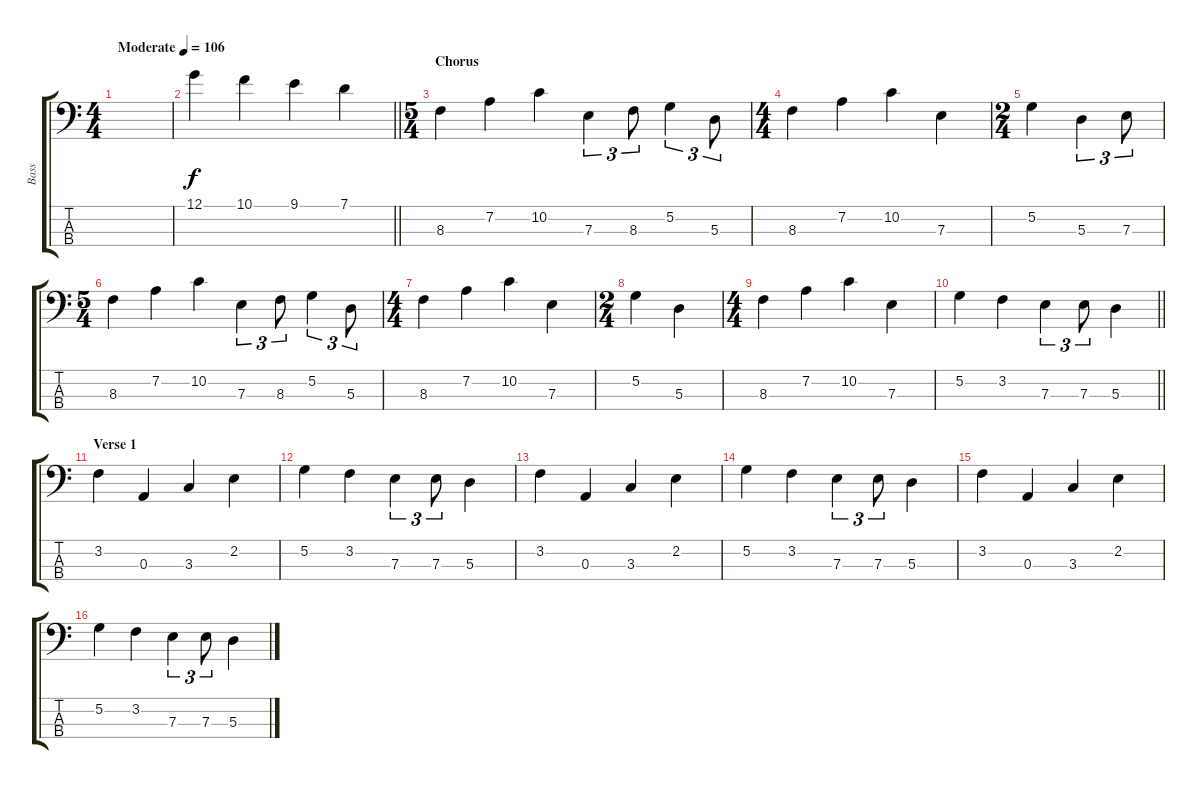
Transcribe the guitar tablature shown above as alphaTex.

\track ("Bass" "Bass") {instrument electricbassfinger}
\staff {score tabs}
\tuning (G2 D2 A1 E1) {hide}
\ts (4 4)
\tempo (106 "Moderate")
\clef f4
\ks c
|
\barLineRight lightlight
12.1.4 10.1.4 9.1.4 7.1.4 |
\ts (5 4)
\section ("" "Chorus")
8.3.4 7.2.4 10.2.4 7.3.4{tu (3 2)} 8.3.8{tu (3 2)} 5.2.4{tu (3 2)} 5.3.8{tu (3 2)} |
\ts (4 4)
8.3.4 7.2.4 10.2.4 7.3.4 |
\ts (2 4)
5.2.4 5.3.4{tu (3 2)} 7.3.8{tu (3 2)} |
\ts (5 4)
8.3.4 7.2.4 10.2.4 7.3.4{tu (3 2)} 8.3.8{tu (3 2)} 5.2.4{tu (3 2)} 5.3.8{tu (3 2)} |
\ts (4 4)
8.3.4 7.2.4 10.2.4 7.3.4 |
\ts (2 4)
5.2.4 5.3.4 |
\ts (4 4)
8.3.4 7.2.4 10.2.4 7.3.4 |
\barLineRight lightlight
5.2.4 3.2.4 7.3.4{tu (3 2)} 7.3.8{tu (3 2)} 5.3.4 |
\section ("" "Verse 1")
3.2.4 0.3.4 3.3.4 2.2.4 |
5.2.4 3.2.4 7.3.4{tu (3 2)} 7.3.8{tu (3 2)} 5.3.4 |
3.2.4 0.3.4 3.3.4 2.2.4 |
5.2.4 3.2.4 7.3.4{tu (3 2)} 7.3.8{tu (3 2)} 5.3.4 |
3.2.4 0.3.4 3.3.4 2.2.4 |
5.2.4 3.2.4 7.3.4{tu (3 2)} 7.3.8{tu (3 2)} 5.3.4
